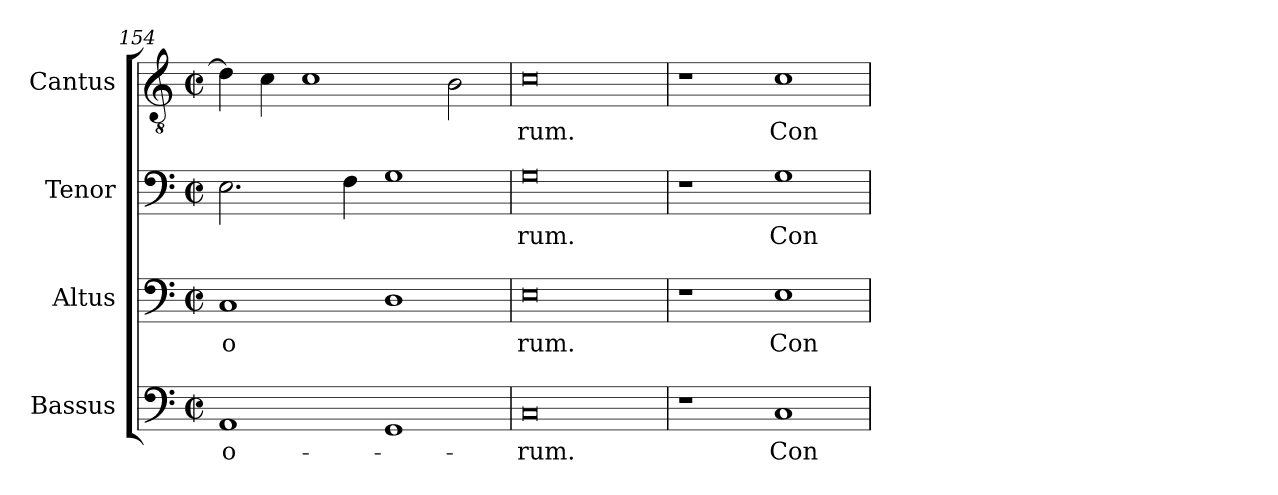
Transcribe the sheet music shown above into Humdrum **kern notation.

**kern	**text	**kern	**text	**kern	**text	**kern	**text
*part4	*part4	*part3	*part3	*part2	*part2	*part1	*part1
*staff4	*staff4	*staff3	*staff3	*staff2	*staff2	*staff1	*staff1
*I"Bassus	*	*I"Altus	*	*I"Tenor	*	*I"Cantus	*
*clefF4	*	*clefF4	*	*clefF4	*	*clefGv2	*
*	*	*	*	*	*	*k[]	*
*	*	*	*	*	*	*C:	*
*M2/2	*	*M2/2	*	*M2/2	*	*M2/2	*
*met(c|)	*	*met(c|)	*	*met(c|)	*	*met(c|)	*
=154	=154	=154	=154	=154	=154	=154	=154
!	!LO:LY:b:rj	!	!LO:LY:b:rj	!	!	!	!
1AA	-o-	1C	o	2.E\	.	4d\]	.
.	.	.	.	.	.	4c\	.
.	.	.	.	.	.	1c	.
.	.	.	.	4F\	.	.	.
1GG	.	1D	.	1G	.	.	.
.	.	.	.	.	.	2B\	.
=155	=155	=155	=155	=155	=155	=155	=155
!	!LO:LY:b:cj	!	!LO:LY:b:cj	!	!LO:LY:b:cj	!	!LO:LY:b:cj
0C	-rum.	0E	rum.	0G	rum.	0c	rum.
!!LO:LB:g=z
=156	=156	=156	=156	=156	=156	=156	=156
1r	.	1r	.	1r	.	1r	.
!	!LO:LY:b:cj	!	!LO:LY:b:cj	!	!LO:LY:b:cj	!	!LO:LY:b:cj
1C	Con	1E	Con	1G	Con-	1c	Con-
=	=	=	=	=	=	=	=
*-	*-	*-	*-	*-	*-	*-	*-
